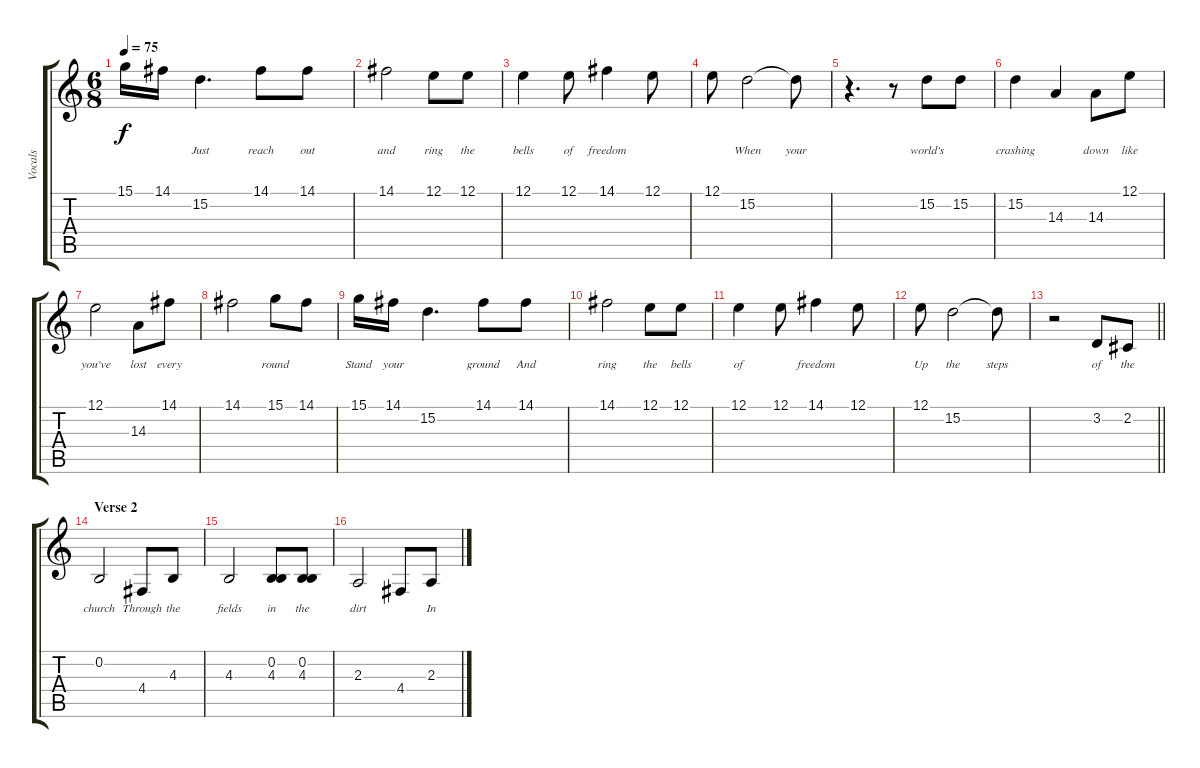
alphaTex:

\track ("Vocals" "Vocals") {instrument oboe}
\staff {score tabs}
\tuning (E4 B3 G3 D3 A2 E2) {hide}
\ts (6 8)
\tempo 75
\clef g2
\ks c
15.1.16{lyrics (0 "") lyrics (1 "") lyrics (2 "") lyrics (3 "") lyrics (4 "") dy f} 14.1.16{lyrics (0 "") lyrics (1 "") lyrics (2 "") lyrics (3 "") lyrics (4 "")} 15.2.4{d lyrics (0 "Just") lyrics (1 "") lyrics (2 "") lyrics (3 "") lyrics (4 "")} 14.1.8{lyrics (0 "reach") lyrics (1 "") lyrics (2 "") lyrics (3 "") lyrics (4 "")} 14.1.8{lyrics (0 "out") lyrics (1 "") lyrics (2 "") lyrics (3 "") lyrics (4 "")} |
14.1.2{lyrics (0 "and") lyrics (1 "") lyrics (2 "") lyrics (3 "") lyrics (4 "")} 12.1.8{lyrics (0 "ring") lyrics (1 "") lyrics (2 "") lyrics (3 "") lyrics (4 "")} 12.1.8{lyrics (0 "the") lyrics (1 "") lyrics (2 "") lyrics (3 "") lyrics (4 "")} |
12.1.4{lyrics (0 "bells") lyrics (1 "") lyrics (2 "") lyrics (3 "") lyrics (4 "")} 12.1.8{lyrics (0 "of") lyrics (1 "") lyrics (2 "") lyrics (3 "") lyrics (4 "")} 14.1.4{lyrics (0 "freedom") lyrics (1 "") lyrics (2 "") lyrics (3 "") lyrics (4 "")} 12.1.8{lyrics (0 "") lyrics (1 "") lyrics (2 "") lyrics (3 "") lyrics (4 "")} |
12.1.8{lyrics (0 "") lyrics (1 "") lyrics (2 "") lyrics (3 "") lyrics (4 "")} 15.2.2{lyrics (0 "When") lyrics (1 "") lyrics (2 "") lyrics (3 "") lyrics (4 "")} 15.2{t}.8{lyrics (0 "your") lyrics (1 "") lyrics (2 "") lyrics (3 "") lyrics (4 "")} |
r.4{d} r.8 15.2.8{lyrics (0 "world's") lyrics (1 "") lyrics (2 "") lyrics (3 "") lyrics (4 "")} 15.2.8{lyrics (0 "") lyrics (1 "") lyrics (2 "") lyrics (3 "") lyrics (4 "")} |
15.2.4{lyrics (0 "crashing") lyrics (1 "") lyrics (2 "") lyrics (3 "") lyrics (4 "")} 14.3.4{lyrics (0 "") lyrics (1 "") lyrics (2 "") lyrics (3 "") lyrics (4 "")} 14.3.8{lyrics (0 "down") lyrics (1 "") lyrics (2 "") lyrics (3 "") lyrics (4 "")} 12.1.8{lyrics (0 "like") lyrics (1 "") lyrics (2 "") lyrics (3 "") lyrics (4 "")} |
12.1.2{lyrics (0 "you've") lyrics (1 "") lyrics (2 "") lyrics (3 "") lyrics (4 "")} 14.3.8{lyrics (0 "lost") lyrics (1 "") lyrics (2 "") lyrics (3 "") lyrics (4 "")} 14.1.8{lyrics (0 "every") lyrics (1 "") lyrics (2 "") lyrics (3 "") lyrics (4 "")} |
14.1.2{lyrics (0 "") lyrics (1 "") lyrics (2 "") lyrics (3 "") lyrics (4 "")} 15.1.8{lyrics (0 "round") lyrics (1 "") lyrics (2 "") lyrics (3 "") lyrics (4 "")} 14.1.8{lyrics (0 "") lyrics (1 "") lyrics (2 "") lyrics (3 "") lyrics (4 "")} |
15.1.16{lyrics (0 "Stand") lyrics (1 "") lyrics (2 "") lyrics (3 "") lyrics (4 "")} 14.1.16{lyrics (0 "your") lyrics (1 "") lyrics (2 "") lyrics (3 "") lyrics (4 "")} 15.2.4{d lyrics (0 "") lyrics (1 "") lyrics (2 "") lyrics (3 "") lyrics (4 "")} 14.1.8{lyrics (0 "ground") lyrics (1 "") lyrics (2 "") lyrics (3 "") lyrics (4 "")} 14.1.8{lyrics (0 "And") lyrics (1 "") lyrics (2 "") lyrics (3 "") lyrics (4 "")} |
14.1.2{lyrics (0 "ring") lyrics (1 "") lyrics (2 "") lyrics (3 "") lyrics (4 "")} 12.1.8{lyrics (0 "the") lyrics (1 "") lyrics (2 "") lyrics (3 "") lyrics (4 "")} 12.1.8{lyrics (0 "bells") lyrics (1 "") lyrics (2 "") lyrics (3 "") lyrics (4 "")} |
12.1.4{lyrics (0 "of") lyrics (1 "") lyrics (2 "") lyrics (3 "") lyrics (4 "")} 12.1.8{lyrics (0 "") lyrics (1 "") lyrics (2 "") lyrics (3 "") lyrics (4 "")} 14.1.4{lyrics (0 "freedom") lyrics (1 "") lyrics (2 "") lyrics (3 "") lyrics (4 "")} 12.1.8{lyrics (0 "") lyrics (1 "") lyrics (2 "") lyrics (3 "") lyrics (4 "")} |
12.1.8{lyrics (0 "Up") lyrics (1 "") lyrics (2 "") lyrics (3 "") lyrics (4 "")} 15.2.2{lyrics (0 "the") lyrics (1 "") lyrics (2 "") lyrics (3 "") lyrics (4 "")} 15.2{t}.8{lyrics (0 "steps") lyrics (1 "") lyrics (2 "") lyrics (3 "") lyrics (4 "")} |
\barLineRight lightlight
r.2 3.2.8{lyrics (0 "of") lyrics (1 "") lyrics (2 "") lyrics (3 "") lyrics (4 "")} 2.2.8{lyrics (0 "the") lyrics (1 "") lyrics (2 "") lyrics (3 "") lyrics (4 "")} |
\section ("" "Verse 2")
0.2.2{lyrics (0 "church") lyrics (1 "") lyrics (2 "") lyrics (3 "") lyrics (4 "")} 4.4.8{lyrics (0 "Through") lyrics (1 "") lyrics (2 "") lyrics (3 "") lyrics (4 "")} 4.3.8{lyrics (0 "the") lyrics (1 "") lyrics (2 "") lyrics (3 "") lyrics (4 "")} |
4.3.2{lyrics (0 "fields") lyrics (1 "") lyrics (2 "") lyrics (3 "") lyrics (4 "")} (0.2 4.3).8{lyrics (0 "in") lyrics (1 "") lyrics (2 "") lyrics (3 "") lyrics (4 "")} (0.2 4.3).8{lyrics (0 "the") lyrics (1 "") lyrics (2 "") lyrics (3 "") lyrics (4 "")} |
2.3.2{lyrics (0 "dirt") lyrics (1 "") lyrics (2 "") lyrics (3 "") lyrics (4 "")} 4.4.8{lyrics (0 "") lyrics (1 "") lyrics (2 "") lyrics (3 "") lyrics (4 "")} 2.3.8{lyrics (0 "In") lyrics (1 "") lyrics (2 "") lyrics (3 "") lyrics (4 "")}
